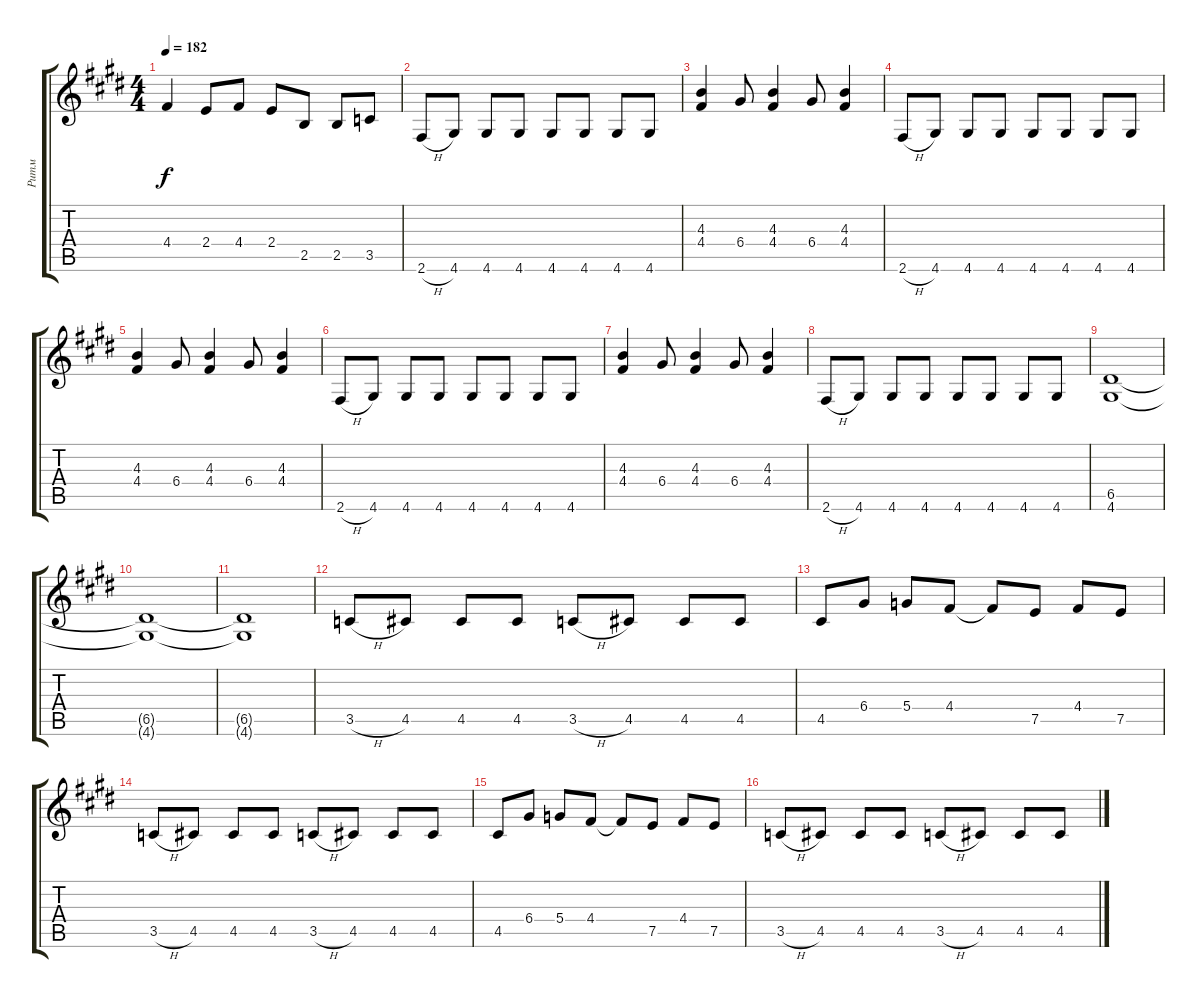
\track ("Ритм" "Ритм") {instrument distortionguitar}
\staff {score tabs}
\tuning (E4 B3 G3 D3 A2 E2) {hide}
\ts (4 4)
\tempo 182
\clef g2
\ks e
4.4{t}.4{dy f} 2.4.8 4.4.8 2.4.8 2.5.8 2.5.8 3.5.8 |
2.6{h}.8 4.6.8 4.6.8 4.6.8 4.6.8 4.6.8 4.6.8 4.6.8 |
(4.3 4.4).4 6.4.8 (4.3 4.4).4 6.4.8 (4.3 4.4).4 |
2.6{h}.8 4.6.8 4.6.8 4.6.8 4.6.8 4.6.8 4.6.8 4.6.8 |
(4.3 4.4).4 6.4.8 (4.3 4.4).4 6.4.8 (4.3 4.4).4 |
2.6{h}.8 4.6.8 4.6.8 4.6.8 4.6.8 4.6.8 4.6.8 4.6.8 |
(4.3 4.4).4 6.4.8 (4.3 4.4).4 6.4.8 (4.3 4.4).4 |
2.6{h}.8 4.6.8 4.6.8 4.6.8 4.6.8 4.6.8 4.6.8 4.6.8 |
(6.5 4.6).1 |
(6.5{t} 4.6{t}).1 |
(6.5{t} 4.6{t}).1 |
3.5{h}.8 4.5.8 4.5.8 4.5.8 3.5{h}.8 4.5.8 4.5.8 4.5.8 |
4.5.8 6.4.8 5.4.8 4.4.8 4.4{t}.8 7.5.8 4.4.8 7.5.8 |
3.5{h}.8 4.5.8 4.5.8 4.5.8 3.5{h}.8 4.5.8 4.5.8 4.5.8 |
4.5.8 6.4.8 5.4.8 4.4.8 4.4{t}.8 7.5.8 4.4.8 7.5.8 |
3.5{h}.8 4.5.8 4.5.8 4.5.8 3.5{h}.8 4.5.8 4.5.8 4.5.8
